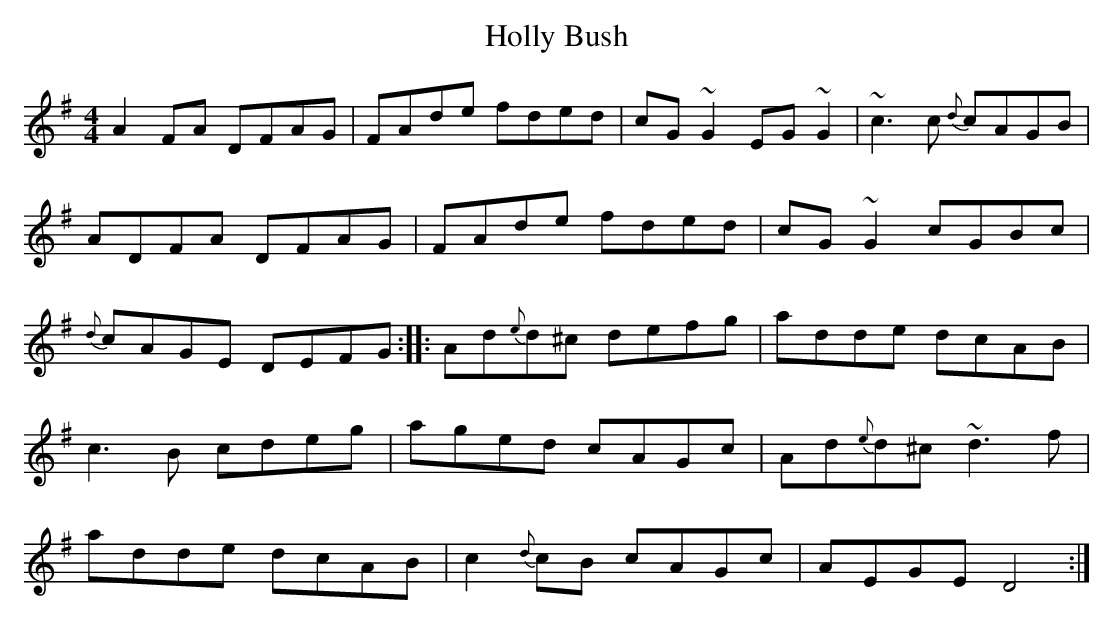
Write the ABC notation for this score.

X:1
T:Holly Bush
M:4/4
L:1/8
K:G
A2FA DFAG | FAde fded | cG~G2 EG~G2 |~c3c {d}cAGB | ADFA DFAG |\
FAde fded | cG~G2 cGBc| {d}cAGE DEFG:: Ad{e}d^c defg | adde dcAB |\
c3B cdeg | aged cAGc | Ad{e}d^c ~d3f | adde dcAB | c2{d}cB cAGc | AEGE D4 :|
